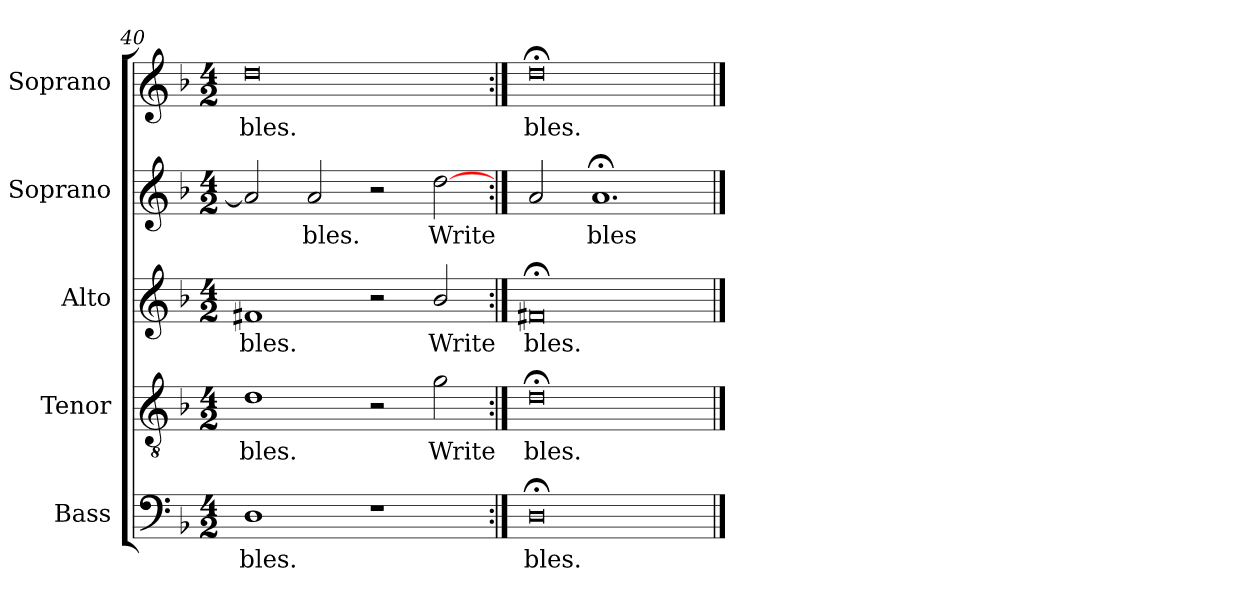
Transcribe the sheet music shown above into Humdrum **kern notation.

**kern	**text	**kern	**text	**kern	**text	**kern	**text	**kern	**text
*part5	*part5	*part4	*part4	*part3	*part3	*part2	*part2	*part1	*part1
*staff5	*staff5	*staff4	*staff4	*staff3	*staff3	*staff2	*staff2	*staff1	*staff1
*I"Bass	*	*I"Tenor	*	*I"Alto	*	*I"Soprano	*	*I"Soprano	*
*I'B.	*	*I'T.	*	*I'A.	*	*I'S.	*	*I'S.	*
*clefF4	*	*clefGv2	*	*clefG2	*	*clefG2	*	*clefG2	*
*	*	*ITrd7c12	*	*	*	*	*	*	*
*k[b-]	*	*k[b-]	*	*k[b-]	*	*k[b-]	*	*k[b-]	*
*F:	*	*F:	*	*F:	*	*F:	*	*F:	*
*M4/2	*	*M4/2	*	*M4/2	*	*M4/2	*	*M4/2	*
=40	=40	=40	=40	=40	=40	=40	=40	=40	=40
!	!LO:LY:b:color=#000000	!	!	!	!	!	!	!	!
!	!	!	!LO:LY:b:color=#000000	!	!	!	!	!	!
!	!	!	!	!	!LO:LY:b:color=#000000	!	!	!	!
!	!	!	!	!	!	!	!	!	!LO:LY:b:color=#000000
1Di	-bles.	1Di	-bles.	1f#Xi	-bles.	2ai/]	.	0ddi	-bles.
!	!	!	!	!	!	!	!LO:LY:b:color=#000000	!	!
.	.	.	.	.	.	2ai/	-bles.	.	.
1r	.	2r	.	2r	.	2r	.	.	.
!	!	!	!LO:LY:b:color=#000000	!	!	!	!	!	!
!	!	!	!	!	!LO:LY:b:color=#000000	!	!	!	!
!	!	!	!	!	!	!	!LO:LY:b:color=#000000	!	!
.	.	2Gi\	Write	2b-i/	Write	[2ddi\	Write	.	.
=41:|!	=41:|!	=41:|!	=41:|!	=41:|!	=41:|!	=41:|!	=41:|!	=41:|!	=41:|!
!	!LO:LY:b:color=#000000	!	!	!	!	!	!	!	!
!	!	!	!LO:LY:b:color=#000000	!	!	!	!	!	!
!	!	!	!	!	!LO:LY:b:color=#000000	!	!	!	!
!	!	!	!	!	!	!	!	!	!LO:LY:b:color=#000000
0D;i	- bles.	0D;i	- bles.	0f#X;i	- bles.	2ai/	.	0dd;i	- bles.
!	!	!	!	!	!	!	!LO:LY:b:color=#000000	!	!
.	.	.	.	.	.	1.a;i	- bles	.	.
==	==	==	==	==	==	==	==	==	==
*-	*-	*-	*-	*-	*-	*-	*-	*-	*-
